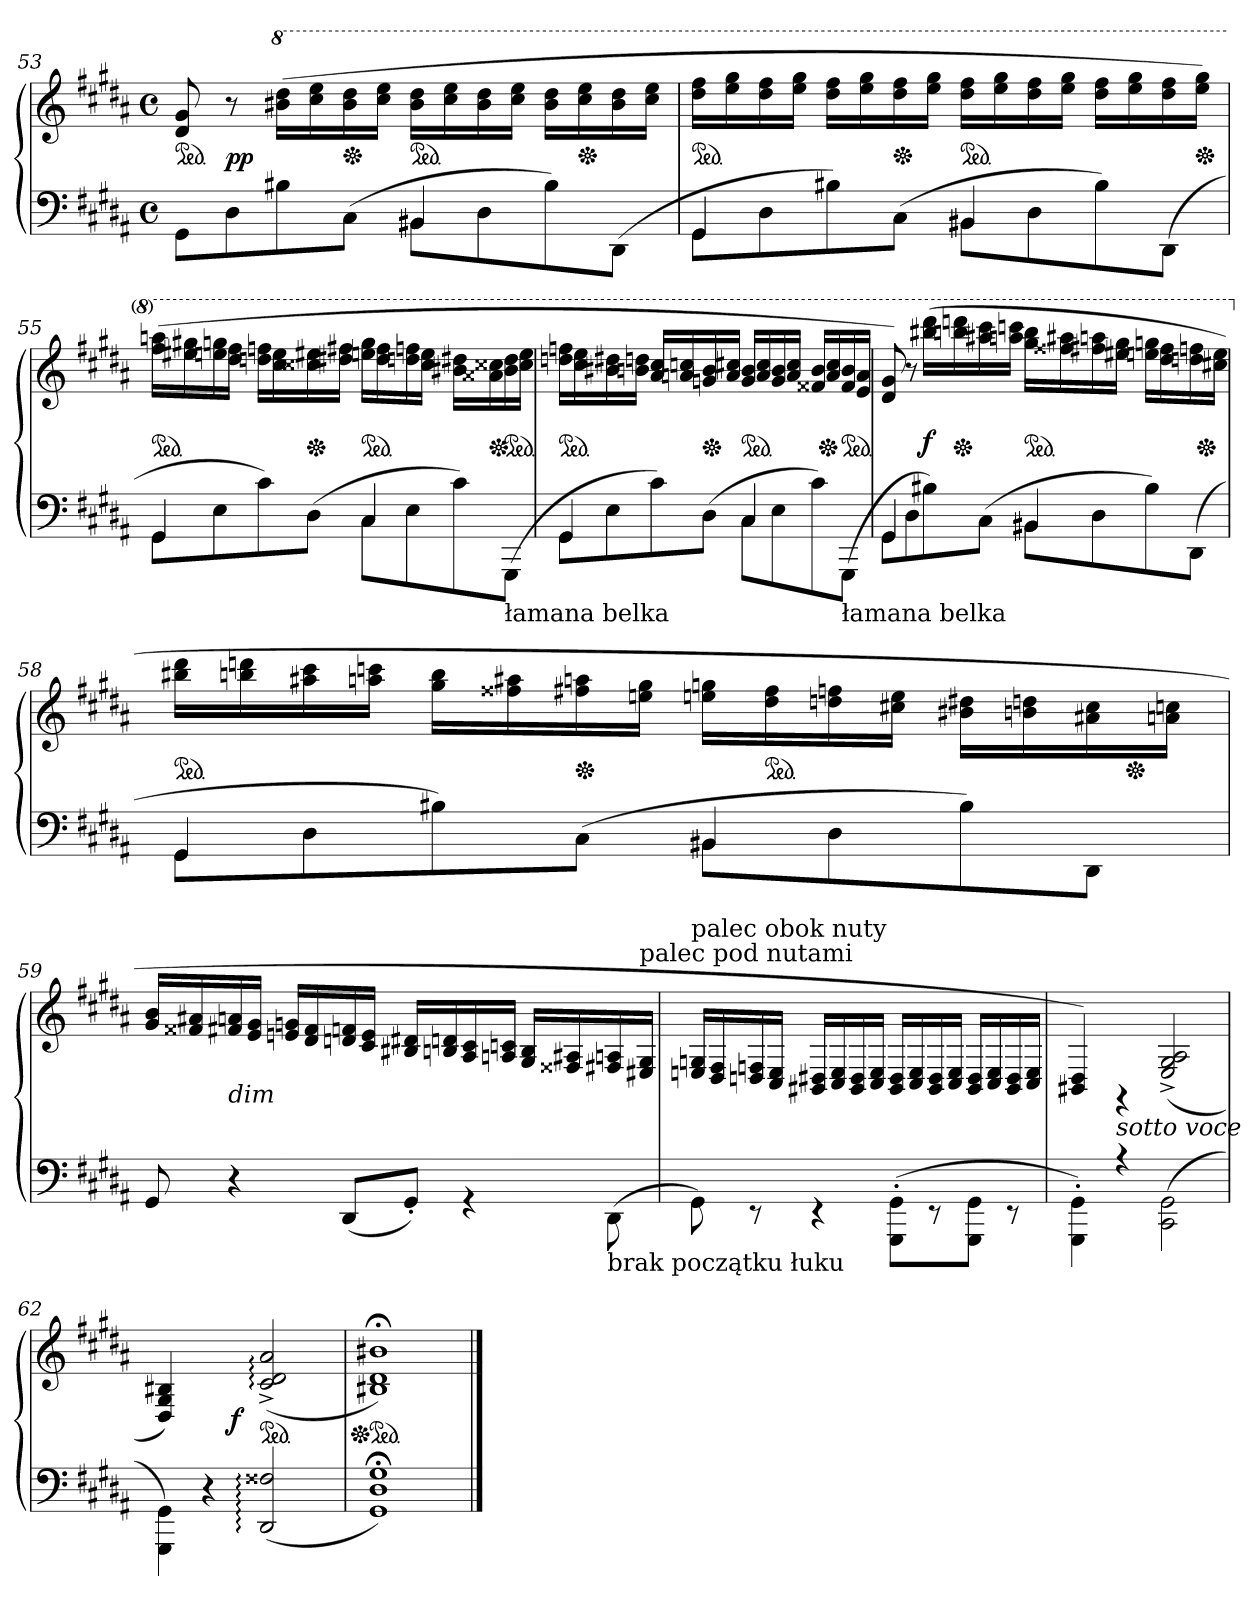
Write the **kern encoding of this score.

**kern	**kern	**dynam
*part1	*part1	*part1
*staff2	*staff1	*staff1/2
*clefF4	*clefG2	*
*k[f#c#g#d#a#]	*k[f#c#g#d#a#]	*
*M2/2	*M2/2	*
*met(c)	*met(c)	*
=53	=53	=53
*^	*	*
*	*	*ped	*
4ryy	8GG#L	8d# 8g#	.
.	8D#	8r	pp
*	*	*8va	*
4ryy	8B#X	(>16bb#X 16ddd#LL	.
.	.	16ccc# 16eee	.
*	*	*Xped	*
.	(>8C#J	16bb# 16ddd#	.
.	.	16ccc# 16eeeJJ	.
*	*	*ped	*
4BB#X	8BB#XL	16bb# 16ddd#LL	.
.	.	16ccc# 16eee	.
.	8D#	16bb# 16ddd#	.
.	.	16ccc# 16eeeJJ	.
4ryy	8B#)	16bb# 16ddd#LL	.
*	*	*Xped	*
.	.	16ccc# 16eee	.
.	(>8DD#J	16bb# 16ddd#	.
.	.	16ccc# 16eeeJJ	.
=54	=54	=54	=54
*	*	*ped	*
4GG#	8GG#L	16ddd# 16fff#LL	.
.	.	16eee 16ggg#	.
.	8D#	16ddd# 16fff#	.
.	.	16eee 16ggg#JJ	.
4ryy	8B#X)	16ddd# 16fff#LL	.
.	.	16eee 16ggg#	.
*	*	*Xped	*
.	(>8C#J	16ddd# 16fff#	.
.	.	16eee 16ggg#JJ	.
*	*	*ped	*
4BB#X	8BB#XL	16ddd# 16fff#LL	.
.	.	16eee 16ggg#	.
.	8D#	16ddd# 16fff#	.
.	.	16eee 16ggg#JJ	.
4ryy	8B#)	16ddd# 16fff#LL	.
.	.	16eee 16ggg#	.
.	(>8DD#J	16ddd# 16fff#	.
*	*	*Xped	*
.	.	16eee 16ggg#JJ)	.
=55	=55	=55	=55
*	*	*ped	*
4GG#	8GG#L	(>16fff# 16aaanLL	.
.	.	16eee#X 16ggg#X	.
.	8E	16eeen 16gggn	.
.	.	16ddd# 16fff#JJ	.
4ryy	8c#)	16dddn 16fffnLL	.
.	.	16ccc# 16eee	.
*	*	*Xped	*
.	(>8D#J	16ccc##X 16eee#X	.
.	.	16ddd#X 16fff#XJJ	.
*	*	*ped	*
4C#	8C#L	16eeen 16gggLL	.
.	.	16ddd# 16fff#	.
.	8E	16dddn 16fffn	.
.	.	16ccc## 16eeeJJ	.
4ryy	8c#)	16bb#X 16ddd#XLL	.
*	*	*Xped	*
.	.	16aa##X 16ccc##X	.
!	!LO:TX:b:t=łamana belka	!	!
*	*	*ped	*
.	(>8GGG#J	16bb# 16ddd#	.
.	.	16ccc## 16eeeJJ	.
=56	=56	=56	=56
*	*	*^	*
*	*	*ped	*	*
4GG#	8GG#L	16dddn 16fffnLL	2ryy	.
.	.	16ccc# 16eee	.	.
.	8E	16bb#X 16ddd#X	.	.
.	.	16bbn 16dddnJJ	.	.
4ryy	8c#)	16aa# 16ccc#LL	.	.
.	.	16aan 16cccn	.	.
*	*	*Xped	*	*
.	(>8D#J	16ggn 16bb	.	.
.	.	16aa 16ccc#XJJ	.	.
*	*	*ped	*	*
4C#	8C#L	16gg 16bbLL	4ryy	.
.	.	16aa 16ccc#	.	.
.	8E	16gg 16bb	.	.
.	.	16aa 16ccc#JJ	.	.
4ryy	8c#)	16ff##X 16bbLL	32ryy	.
*	*	*Xped	*	*
.	.	.	8..ryy	.
.	.	16aa 16ccc#	.	.
!	!LO:TX:b:t=łamana belka	!	!	!
*	*	*ped	*	*
.	(>8GGG#J	16ff## 16bb	.	.
.	.	16ee 16aaJJ	.	.
=57	=57	=57	=57	=57
4GG#	8GG#\L	8dd# 8gg#)	2ryy	.
.	8D#	8r	.	.
4ryy	8B#X)	(>16bbb#X 16dddd#LL	.	f
*	*	*Xped	*	*
.	.	16bbbn 16ddddn	.	.
.	(>8C#J	16aaa#X 16cccc#	.	.
.	.	16aaan 16ccccnJJ	.	.
*	*	*ped	*	*
4BB#X	8BB#X\L	16ggg# 16bbbLL	4ryy	.
.	.	16fff##X 16aaa#X	.	.
.	8D#	16fff#X 16aaan	.	.
.	.	16eee#X 16ggg#JJ	.	.
4ryy	8B#)	16eeen 16gggnLL	8ryy	.
.	.	16ddd# 16fff#	.	.
.	(>8DD#J	16dddn 16fffn	32ryy	.
*	*	*Xped	*	*
.	.	.	16.ryy	.
.	.	16ccc#X 16eeeJJ	.	.
=58	=58	=58	=58	=58
*	*	*X8va	*	*
!	!	!LO:TX:a:t=Loco	!	!
*	*	*ped	*	*
4GG#	8GG#L	16bb#X 16ddd#LL	2ryy	.
.	.	16bbn 16dddn	.	.
.	8D#	16aa#X 16ccc#	.	.
.	.	16aan 16cccnJJ	.	.
4ryy	8B#X)	16gg# 16bbLL	.	.
.	.	16ff##X 16aa#X	.	.
*	*	*Xped	*	*
.	(>8C#J	16ff#X 16aan	.	.
.	.	16een 16gg#JJ	.	.
4BB#X	8BB#XL	16een 16ggnLL	4ryy	.
*	*	*ped	*	*
.	.	16dd# 16ff#	.	.
.	8D#	16ddn 16ffn	.	.
.	.	16cc#X 16eeJJ	.	.
4ryy	8B#)	16b#X 16dd#XLL	8ryy	.
.	.	16bn 16ddn	.	.
.	8DD#J	16a#X 16cc#	32ryy	.
*	*	*Xped	*	*
.	.	.	16.ryy	.
.	.	16an 16ccnJJ	.	.
*v	*v	*	*	*
*	*v	*v	*
=59	=59	=59
8GG#	16g# 16bLL	.
.	16f##X 16a#X	.
!	!LO:TX:c:i:t=dim	!
4r	16f#X 16an	.
.	16e 16g#JJ	.
.	16en 16gnLL	.
.	16d# 16f#	.
(<8DD#L	16dn 16fn	.
.	16c# 16eJJ	.
8GG#'J)	16B#X 16d#XLL	.
.	16Bn 16dn	.
4rGG	16A#/ 16c#/	.
.	16An/ 16cn/JJ	.
.	16G#/ 16B/LL	.
.	16F##X/ 16A#X/	.
!LO:TX:b:t=brak początku łuku	!	!
(>8DD#\	16F#X/ 16An/	.
!	!LO:TX:a:t=palec pod nutami	!
.	16E#X/ 16G#/JJ	.
=60	=60	=60
!	!LO:TX:a:t=palec obok nuty	!
8GG#\)	16En/ 16Gn/LL	.
.	16D#/ 16F#/	.
8rEE	16Dn/ 16Fn/	.
.	16C#/ 16E/JJ	.
4rEE	16BB#X/ 16D#X/LL	.
.	16C#/ 16E/	.
.	16BB#/ 16D#/	.
.	16C#/ 16E/JJ	.
(<8GGG#'<\ 8GG#'<\L	16BB#/ 16D#/LL	.
.	16C#/ 16E/	.
8rEE	16BB#/ 16D#/	.
.	16C#/ 16E/JJ	.
8GGG#\ 8GG#\J	16BB#/ 16D#/LL	.
.	16C#/ 16E/	.
8rEE	16BB#/ 16D#/	.
.	16C#/ 16E/JJ	.
=61	=61	=61
4GGG#'<\ 4GG#'<\)	4BB#X/ 4D#/)	.
!	!LO:TX:b:i:t=sotto voce	!
4rA	4rGG	.
(<2CC#\ 2GG#\	(>2E^>/ 2G#^>/ 2A#^>/	.
=62	=62	=62
*	*^	*
4GGG#\ 4GG#\)	4D#/ 4G#/ 4B#X/)	4.ryy	.
4r	4ryy	.	.
.	.	2ryy	f
!	!LO:TX:a:t=lento	!	!
*	*ped	*	*
(<2DD#: 2F##X:	(>2c#:^ 2d#:^ 2a#:^	.	.
.	.	8ryy	.
*	*v	*v	*
=63	=63	=63
*	*Xped	*
*	*ped	*
1GG#;< 1D#;< 1G#;<)	1B#X;< 1d#;< 1b#X;<)	.
==	==	==
*-	*-	*-
